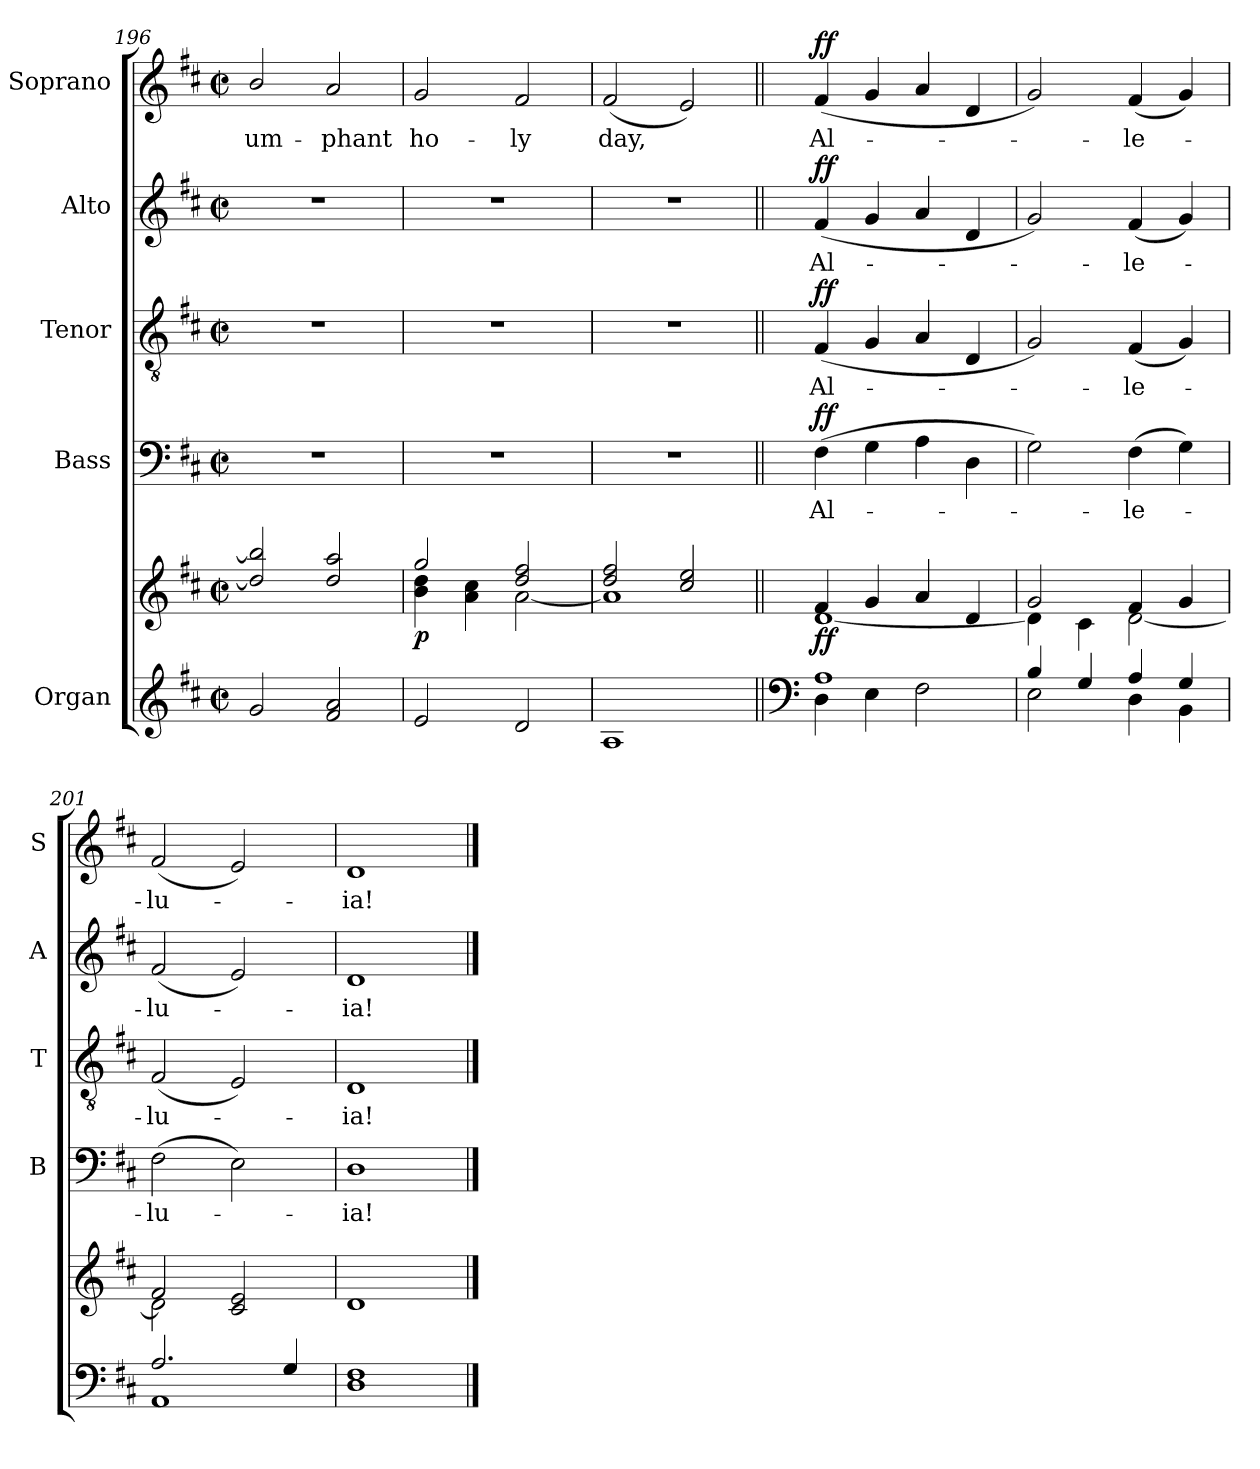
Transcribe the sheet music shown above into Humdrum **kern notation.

**kern	**kern	**dynam	**kern	**text	**dynam	**kern	**text	**dynam	**kern	**text	**dynam	**kern	**text	**dynam
*part5	*part5	*part5	*part4	*part4	*part4	*part3	*part3	*part3	*part2	*part2	*part2	*part1	*part1	*part1
*staff6	*staff5	*staff5/6	*staff4	*staff4	*staff4	*staff3	*staff3	*staff3	*staff2	*staff2	*staff2	*staff1	*staff1	*staff1
*I"Organ	*	*	*I"Bass	*	*	*I"Tenor	*	*	*I"Alto	*	*	*I"Soprano	*	*
*	*	*	*I'B	*	*	*I'T	*	*	*I'A	*	*	*I'S	*	*
*clefG2	*clefG2	*	*clefF4	*	*	*clefGv2	*	*	*clefG2	*	*	*clefG2	*	*
*k[f#c#]	*k[f#c#]	*	*k[f#c#]	*	*	*k[f#c#]	*	*	*k[f#c#]	*	*	*k[f#c#]	*	*
*D:	*D:	*	*D:	*	*	*D:	*	*	*D:	*	*	*D:	*	*
*M2/2	*M2/2	*	*M2/2	*	*	*M2/2	*	*	*M2/2	*	*	*M2/2	*	*
*met(c|)	*met(c|)	*	*met(c|)	*	*	*met(c|)	*	*	*met(c|)	*	*	*met(c|)	*	*
=196	=196	=196	=196	=196	=196	=196	=196	=196	=196	=196	=196	=196	=196	=196
*^	*^	*	*	*	*	*	*	*	*	*	*	*	*	*
!	!	!	!	!	!	!	!	!	!	!	!	!	!	!	!LO:LY:b	!
2g/	1ryy	2dd] 2bb]	1ryy	.	1r	.	.	1r	.	.	1r	.	.	2b/	-um-	.
!	!	!	!	!	!	!	!	!	!	!	!	!	!	!	!LO:LY:b	!
2f#/ 2a/	.	2dd 2aa	.	.	.	.	.	.	.	.	.	.	.	2a	-phant	.
=197	=197	=197	=197	=197	=197	=197	=197	=197	=197	=197	=197	=197	=197	=197	=197	=197
!	!	!	!	!LO:DY:b	!	!	!	!	!	!	!	!	!	!	!LO:LY:b	!
2e/	1ryy	2gg/	4b\ 4dd\	p	1r	.	.	1r	.	.	1r	.	.	2g	ho-	.
.	.	.	4a\ 4cc#\	.	.	.	.	.	.	.	.	.	.	.	.	.
!	!	!	!	!	!	!	!	!	!	!	!	!	!	!	!LO:LY:b	!
2d/	.	2dd/ 2ff#/	[2a\	.	.	.	.	.	.	.	.	.	.	2f#	-ly	.
=198	=198	=198	=198	=198	=198	=198	=198	=198	=198	=198	=198	=198	=198	=198	=198	=198
!	!	!	!	!	!	!	!	!	!	!	!	!	!	!	!LO:LY:b	!
1A/	1ryy	2dd/ 2ff#/	1a\]	.	1r	.	.	1r	.	.	1r	.	.	(<2f#	day,	.
.	.	2cc#/ 2ee/	.	.	.	.	.	.	.	.	.	.	.	2e)	.	.
=199||	=199||	=199||	=199||	=199||	=199||	=199||	=199||	=199||	=199||	=199||	=199||	=199||	=199||	=199||	=199||	=199||
*clefF4	*	*	*	*	*	*	*	*	*	*	*	*	*	*	*	*
!	!	!	!	!LO:DY:b	!	!LO:LY:b	!LO:DY:b	!	!LO:LY:b	!LO:DY:b	!	!LO:LY:b	!LO:DY:b	!	!LO:LY:b	!LO:DY:b
1A/	4D\	4f#	[1d\	ff	(>4F#	Al-	ff	(<4F#	Al-	ff	(<4f#	Al-	ff	(<4f#	Al-	ff
.	4E\	4g	.	.	4G	.	.	4G	.	.	4g	.	.	4g	.	.
.	2F#\	4a	.	.	4A	.	.	4A	.	.	4a	.	.	4a	.	.
.	.	4d	.	.	4D	.	.	4D	.	.	4d	.	.	4d	.	.
=200	=200	=200	=200	=200	=200	=200	=200	=200	=200	=200	=200	=200	=200	=200	=200	=200
4B/	2E\	2g	4d\]	.	2G)	.	.	2G)	.	.	2g)	.	.	2g)	.	.
4G/	.	.	4c#\	.	.	.	.	.	.	.	.	.	.	.	.	.
!	!	!	!	!	!	!LO:LY:b	!	!	!LO:LY:b	!	!	!LO:LY:b	!	!	!LO:LY:b	!
4A/	4D\	4f#	[2d\	.	(>4F#	le-	.	(<4F#	le-	.	(<4f#	le-	.	(<4f#	le-	.
4G/	4BB\	4g	.	.	4G)	.	.	4G)	.	.	4g)	.	.	4g)	.	.
=201	=201	=201	=201	=201	=201	=201	=201	=201	=201	=201	=201	=201	=201	=201	=201	=201
!	!	!	!	!	!	!LO:LY:b	!	!	!LO:LY:b	!	!	!LO:LY:b	!	!	!LO:LY:b	!
2.A/	1AA\	2f#	2d\]	.	(>2F#	lu-	.	(<2F#	lu-	.	(<2f#	lu-	.	(<2f#	lu-	.
.	.	2c# 2e	2ryy	.	2E)	.	.	2E)	.	.	2e)	.	.	2e)	.	.
4G/	.	.	.	.	.	.	.	.	.	.	.	.	.	.	.	.
=202	=202	=202	=202	=202	=202	=202	=202	=202	=202	=202	=202	=202	=202	=202	=202	=202
!	!	!	!	!	!	!LO:LY:b	!	!	!LO:LY:b	!	!	!LO:LY:b	!	!	!LO:LY:b	!
1F#/	1D\	1d	1ryy	.	1D	ia!	.	1D	ia!	.	1d	ia!	.	1d	ia!	.
*v	*v	*	*	*	*	*	*	*	*	*	*	*	*	*	*	*
*	*v	*v	*	*	*	*	*	*	*	*	*	*	*	*	*
==	==	==	==	==	==	==	==	==	==	==	==	==	==	==
*-	*-	*-	*-	*-	*-	*-	*-	*-	*-	*-	*-	*-	*-	*-
